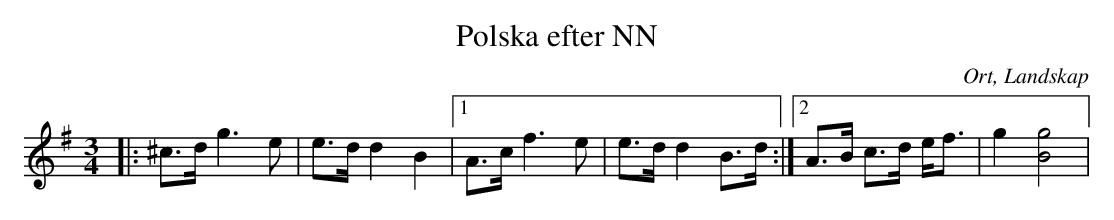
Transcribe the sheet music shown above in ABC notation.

X:1
T:Polska efter NN
O:Ort, Landskap
M:3/4
L:1/16
K:G
|: ^c2>d2 g6 e2|e2>d2 d4 B4|1 A2>c2 f6 e2|e2>d2 d4 B2>d2 :|2 A2>B2 c2>d2 e2<f2|g4 [B8g8]|
